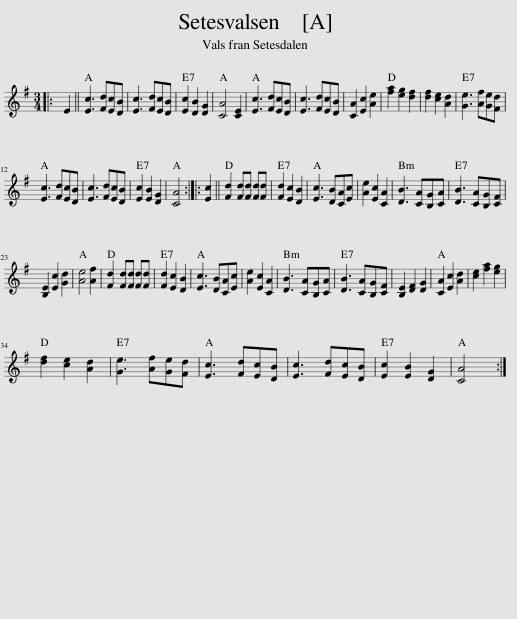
X:1
L:1/8
M:3/4
I:linebreak $
K:G
V:1 treble
V:1
|: E2 || [Ec]3 [Fd][Ec][DB] | [Ec]3 [Fd][Ec][DB] | [Ec]2 [DB]2 [DG]2 | [CA]4 [CE]2 | %5
 [Ec]3 [Fd][Ec][DB] | [Ec]3 [Fd][Ec][DB] | [CA]2 [Ec]2 [Ae]2 | [fa]2 [eg]2 [df]2 | [df]2 [ce]2 [Ad]2 | %10
 [Ge]3 [Af][Ge][Fd] |$ [Ec]3 [Fd][Ec][DB] | [Ec]3 [Fd][Ec][DB] | [Ec]2 [EB]2 [DG]2 | [CA]4 :: %15
 [Ec]2 || [Fd]2 [Fd][Fd] [Fd][Fd] | [Fd]2 [Ec]2 [DB]2 | [Ec]3 [DB][CA][Ec] | [Ae]2 [Ec]2 [CA]2 | %20
 [DB]3 [CA][B,G][CA] | [DB]3 [CA][B,G][CF] |$ [B,E]2 [Ec]2 [Gd]2 | [Ae]4 [Af]2 | [Fd]2 [Fd][Fd] [Fd][Fd] | %25
 [Fd]2 [Ec]2 [DB]2 | [Ec]3 [DB][CA][Ec] | [Ae]2 [Ec]2 [CA]2 | [DB]3 [CA][B,G][CA] | [DB]3 [CA][B,G][CF] | %30
 [B,E]2 [DF]2 [DG]2 | [CA]2 [Ec]2 [Ad]2 | [ce]2 [fa]2 [eg]2 |$ [df]2 [ce]2 [Ad]2 | [Ge]3 [Af][Ge][Fd] | %35
 [Ec]3 [Fd][Ec][DB] | [Ec]3 [Fd][Ec][DB] | [Ec]2 [EB]2 [DG]2 | [CA]4 :| %39
